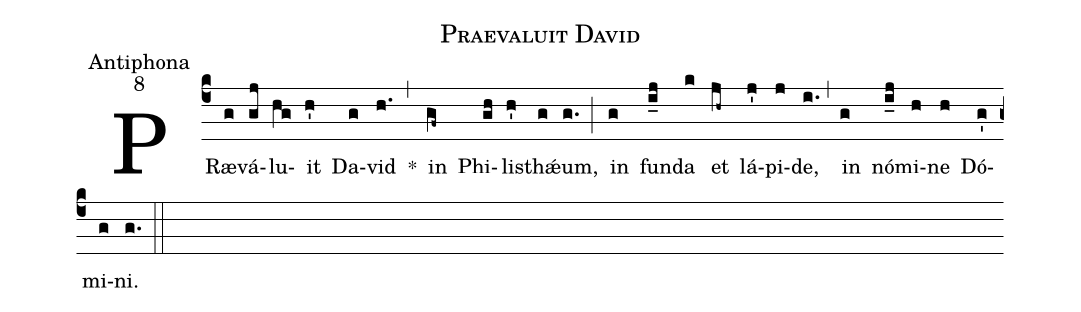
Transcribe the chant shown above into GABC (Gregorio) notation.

name:Praevaluit David;
office-part:Antiphona;
mode:8;
%%
(c4) PRæ(g)vá(gj)lu(hg)it(h') Da(g)vid(h.) *(,) in(gf~) Phi(gh)lis(h')th<sp>'æ</sp>(g)um,(g.) (;) in(g) fun(i_j)da(k) et(jh~) lá(j')pi(j)de,(i.) (,) in(g) nó(i_j)mi(h)ne(h) Dó(g')mi(g)ni.(g.) (::)
